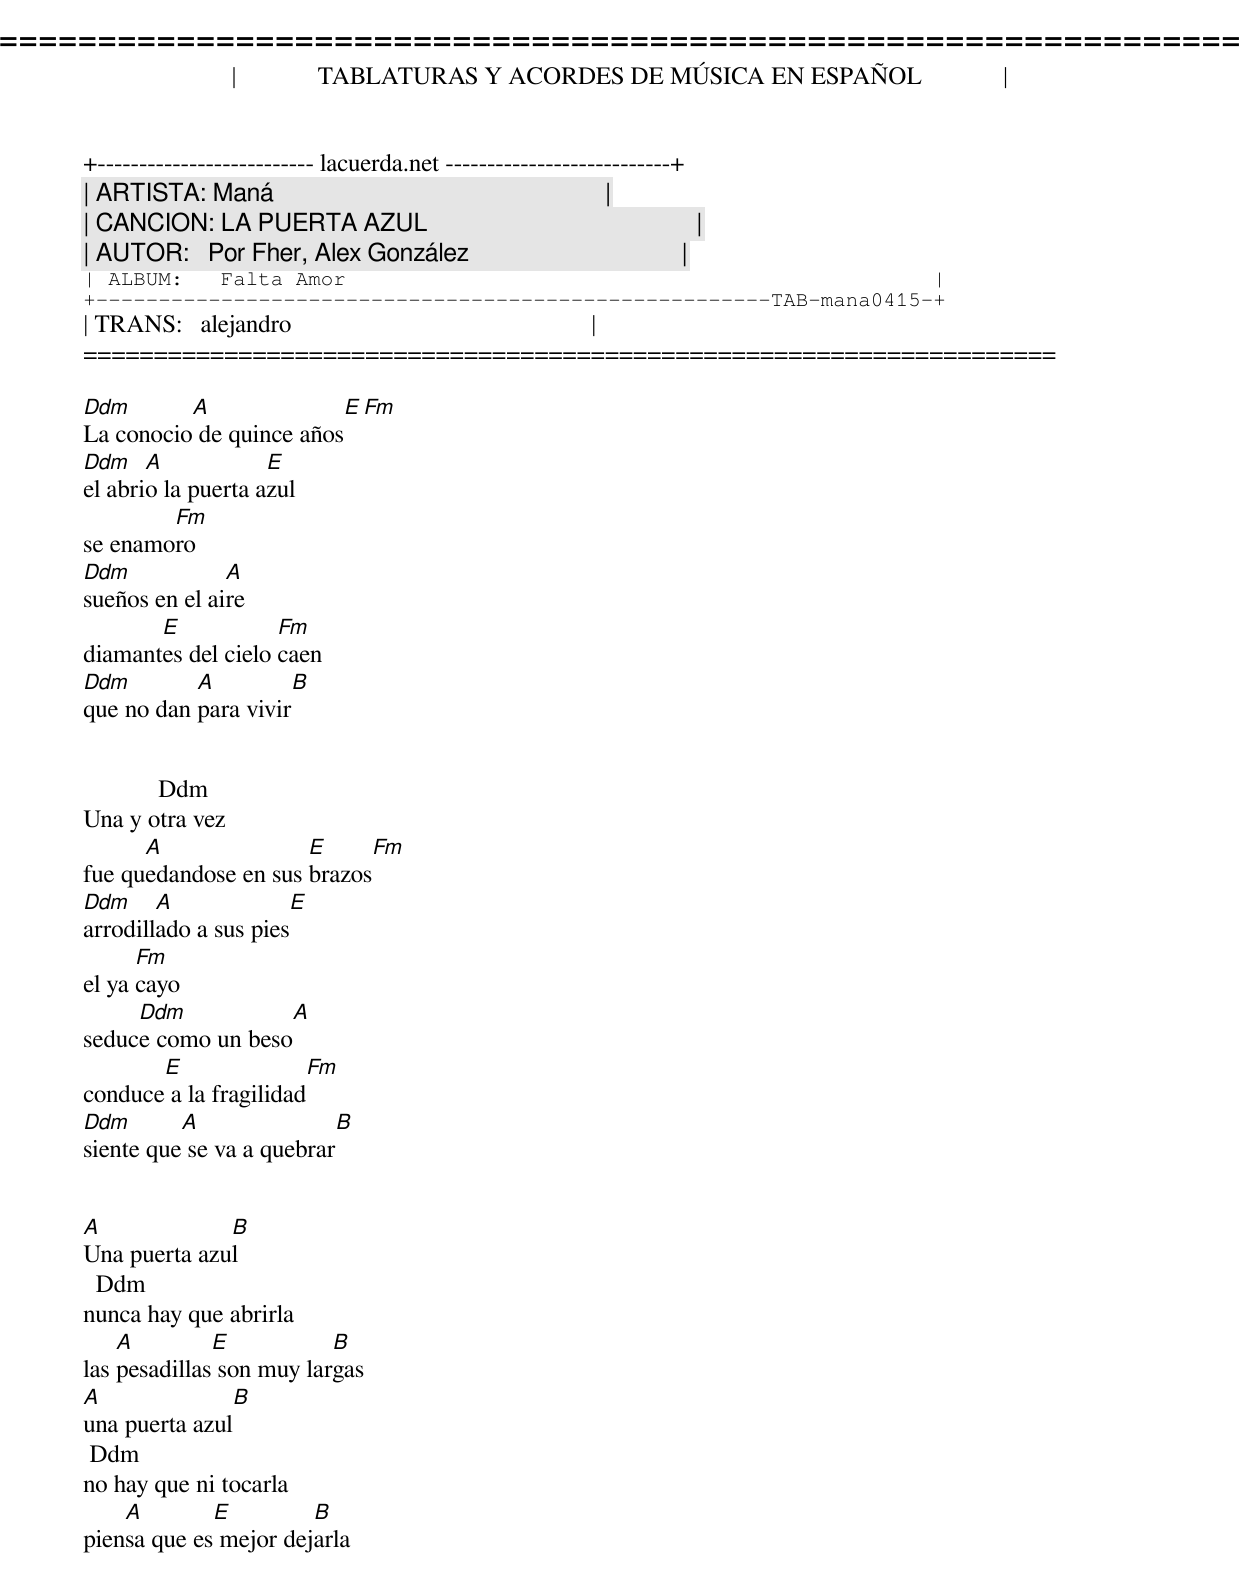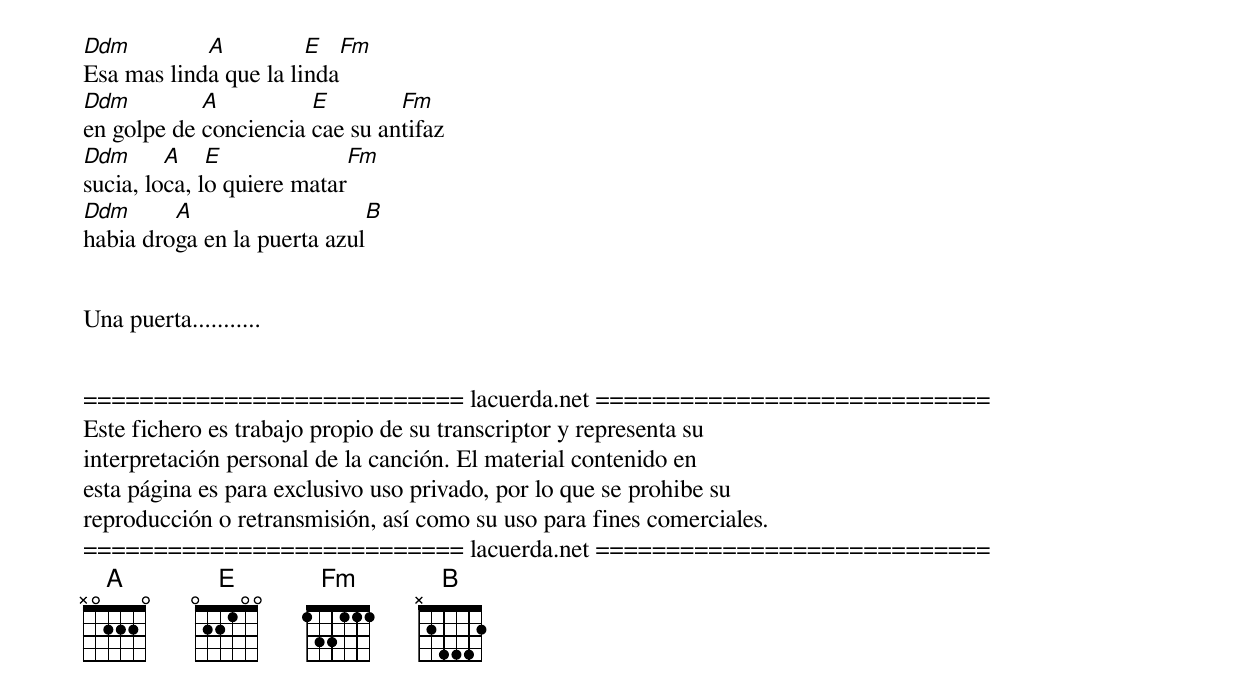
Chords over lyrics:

=====================================================================
|             TABLATURAS Y ACORDES DE MÚSICA EN ESPAÑOL             |
+-------------------------- lacuerda.net ---------------------------+
| ARTISTA: Maná                                                     |
| CANCION: LA PUERTA AZUL                                           |
| AUTOR:   Por Fher, Alex González                                  |
| ALBUM:   Falta Amor                                               |
+------------------------------------------------------TAB-mana0415-+
| TRANS:   alejandro                                                |
=====================================================================

Ddm       A                E    Fm
La conocio de quince años
Ddm    A            E
el abrio la puerta azul
        Fm
se enamoro
Ddm            A
sueños en el aire
       E            Fm
diamantes del cielo caen
Ddm        A         B
que no dan para vivir


            Ddm
Una y otra vez
      A               E     Fm
fue quedandose en sus brazos
Ddm     A             E
arrodillado a sus pies
      Fm
el ya cayo
     Ddm             A
seduce como un beso
       E                    Fm
conduce a la fragilidad
Ddm       A                    B
siente que se va a quebrar


A             B
Una puerta azul
  Ddm
nunca hay que abrirla
    A         E           B
las pesadillas son muy largas
A              B
una puerta azul
 Ddm
no hay que ni tocarla
    A        E         B
piensa que es mejor dejarla


Ddm         A          E        Fm
Esa mas linda que la linda
Ddm         A          E        Fm
en golpe de conciencia cae su antifaz
Ddm      A    E               Fm
sucia, loca, lo quiere matar
Ddm      A                       B
habia droga en la puerta azul


Una puerta...........


=========================== lacuerda.net ============================
Este fichero es trabajo propio de su transcriptor y representa su
interpretación personal de la canción. El material contenido en
esta página es para exclusivo uso privado, por lo que se prohibe su
reproducción o retransmisión, así como su uso para fines comerciales.
=========================== lacuerda.net ============================
